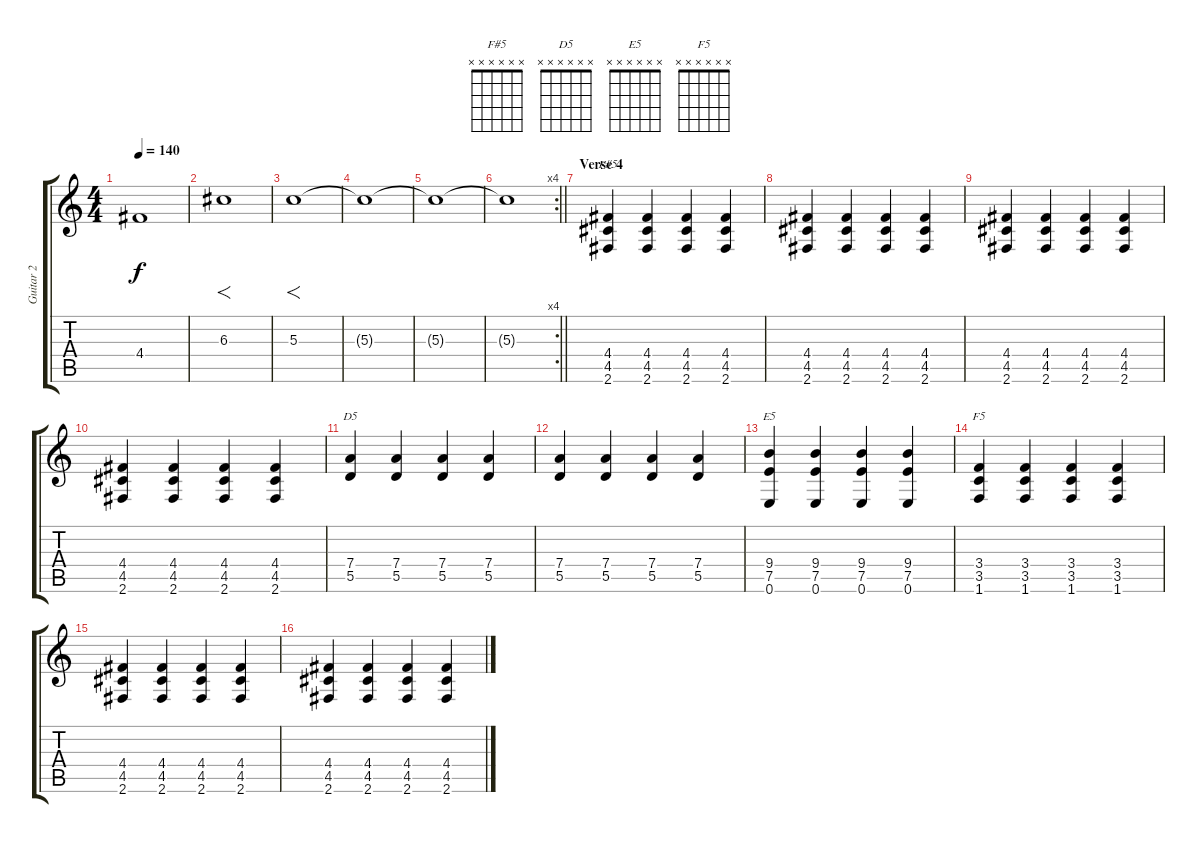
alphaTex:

\track ("Guitar 2" "Guitar 2") {instrument distortionguitar}
\staff {score tabs}
\tuning (E4 B3 G3 D3 A2 E2) {hide}
\chord ("F#5" x x x x x x)
\chord ("D5" x x x x x x)
\chord ("E5" x x x x x x)
\chord ("F5" x x x x x x)
\ts (4 4)
\tempo 140
\clef g2
\ks c
4.4{t}.1{dy f} |
6.3.1{f} |
5.3.1{f} |
5.3{t}.1 |
5.3{t}.1 |
\rc 4
\barLineRight lightlight
5.3{t}.1 |
\section ("" "Verse 4")
(4.4 4.5 2.6).4{ch "F#5"} (4.4 4.5 2.6).4 (4.4 4.5 2.6).4 (4.4 4.5 2.6).4 |
(4.4 4.5 2.6).4 (4.4 4.5 2.6).4 (4.4 4.5 2.6).4 (4.4 4.5 2.6).4 |
(4.4 4.5 2.6).4 (4.4 4.5 2.6).4 (4.4 4.5 2.6).4 (4.4 4.5 2.6).4 |
(4.4 4.5 2.6).4 (4.4 4.5 2.6).4 (4.4 4.5 2.6).4 (4.4 4.5 2.6).4 |
(7.4 5.5).4{ch "D5"} (7.4 5.5).4 (7.4 5.5).4 (7.4 5.5).4 |
(7.4 5.5).4 (7.4 5.5).4 (7.4 5.5).4 (7.4 5.5).4 |
(9.4 7.5 0.6).4{ch "E5"} (9.4 7.5 0.6).4 (9.4 7.5 0.6).4 (9.4 7.5 0.6).4 |
(3.4 3.5 1.6).4{ch "F5"} (3.4 3.5 1.6).4 (3.4 3.5 1.6).4 (3.4 3.5 1.6).4 |
(4.4 4.5 2.6).4 (4.4 4.5 2.6).4 (4.4 4.5 2.6).4 (4.4 4.5 2.6).4 |
(4.4 4.5 2.6).4 (4.4 4.5 2.6).4 (4.4 4.5 2.6).4 (4.4 4.5 2.6).4
